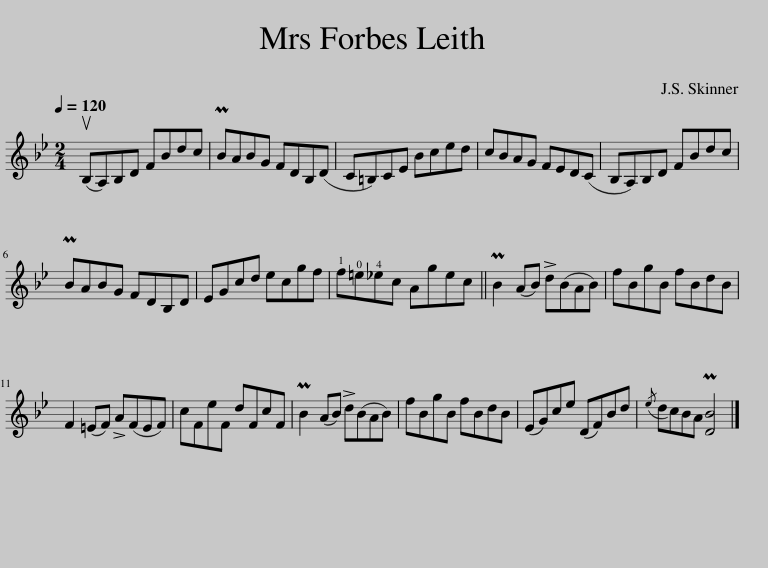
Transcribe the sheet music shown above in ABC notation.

X:1
L:1/8
Q:1/4=120
M:2/4
I:linebreak $
K:Bb
V:1 treble
V:1
 (uB,A,)B,D FBdc | PBABG FDB,(D | C=B,)CE Bced | cBAG FED(C | B,A,)B,D FBdc |$ %5
 PBABG FDB,D | EGcd ecgf | !1!f!0!=e!4!_ec Agec || PB2 (AB) !>!d(BAB) | fBgB fBdB |$ %10
 F2 (=EF) !>!A(FEF) | cFeF dFcF | PB2 (AB) !>!d(BAB) | fBgB fBdB | (EG)ce (DF)Bd | %15
({/e} dc)BA P[DB]4 |] %16
